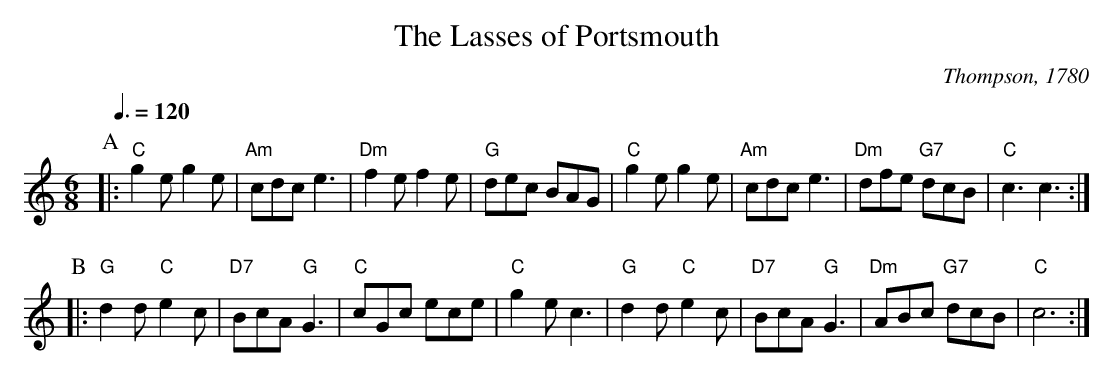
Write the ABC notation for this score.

X:1
T:The Lasses of Portsmouth
C:Thompson, 1780
L:1/8
M:6/8
Q:3/8=120
K:C
P:A
|: "C"g2e g2e | "Am"cdc e3 | "Dm"f2e f2e | "G"dec BAG |\
"C"g2e g2e | "Am"cdc e3 | "Dm"dfe "G7"dcB | "C"c3 c3 :|
P:B
|: "G"d2d "C"e2c | "D7"BcA "G"G3 | "C"cGc ece | "C"g2e c3 |\
"G"d2d "C"e2c | "D7"BcA "G"G3 | "Dm"ABc "G7"dcB | "C"c6 :|
